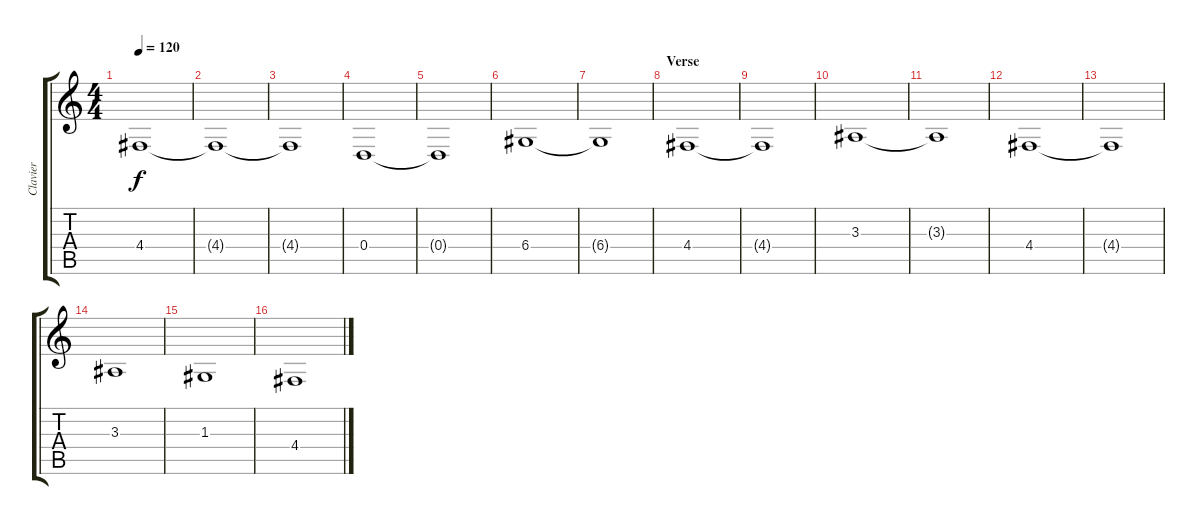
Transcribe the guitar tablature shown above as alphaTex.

\track ("Clavier" "Clavier") {instrument choiraahs}
\staff {score tabs}
\tuning (E4 B3 G3 D3 A2 E2) {hide}
\ts (4 4)
\tempo 120
\clef g2
\ks c
4.4{t}.1{dy f} |
4.4{t}.1 |
4.4{t}.1 |
0.4.1 |
0.4{t}.1 |
6.4.1 |
6.4{t}.1 |
\section ("" "Verse")
4.4.1 |
4.4{t}.1 |
3.3.1 |
3.3{t}.1 |
4.4.1 |
4.4{t}.1 |
3.3.1 |
1.3.1 |
4.4.1
